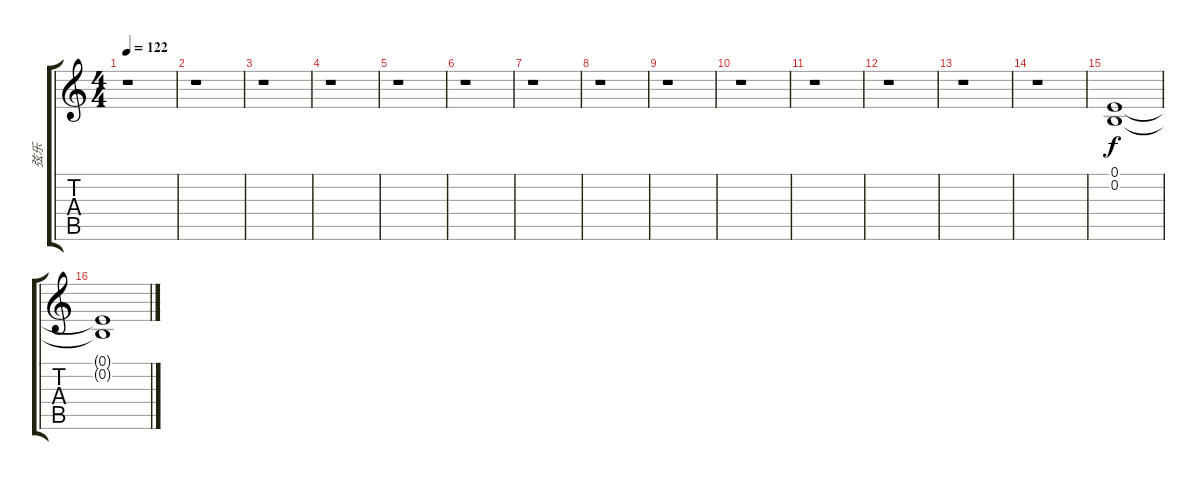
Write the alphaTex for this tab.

\track ("弦乐" "弦乐") {instrument stringensemble1}
\staff {score tabs}
\tuning (E4 B3 G3 D3 A2 E2) {hide}
\ts (4 4)
\tempo 122
\clef g2
\ks c
r.1{dy f instrument stringensemble1} |
r.1 |
r.1 |
r.1 |
r.1 |
r.1 |
r.1 |
r.1 |
r.1 |
r.1 |
r.1 |
r.1 |
r.1 |
r.1 |
(0.1 0.2).1 |
(0.1{t} 0.2{t}).1
